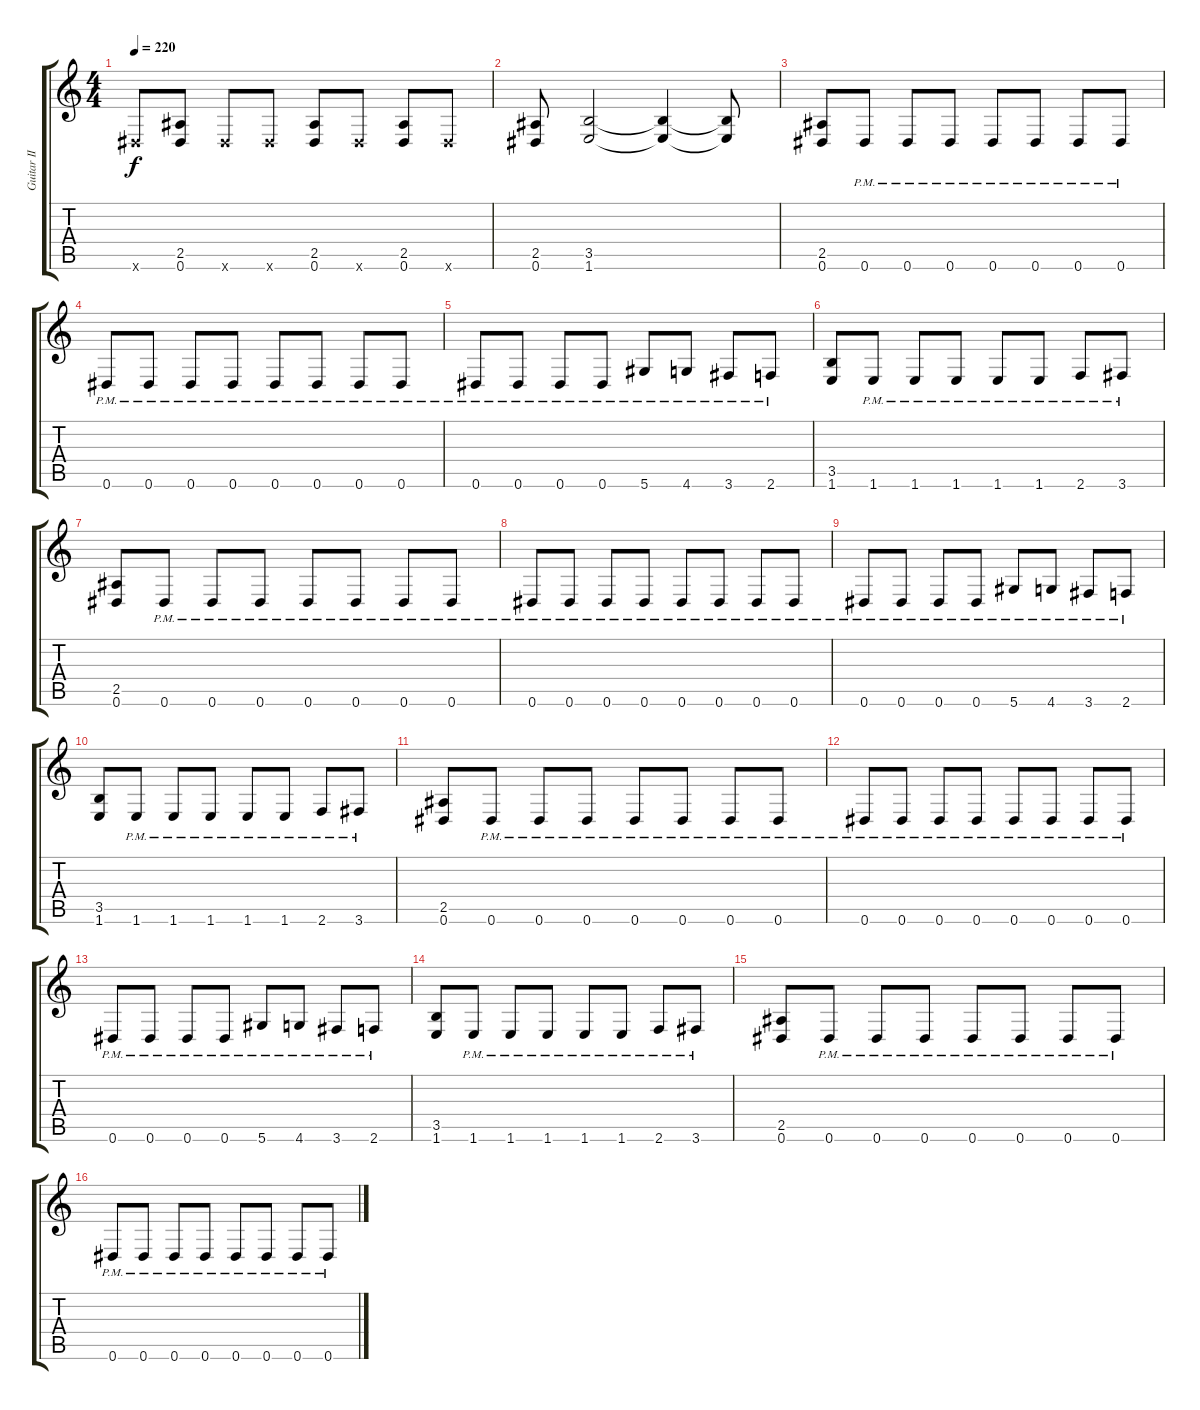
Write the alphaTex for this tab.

\track ("Guitar II" "Guitar II") {instrument overdrivenguitar}
\staff {score tabs}
\tuning (Eb4 Bb3 Gb3 Db3 Ab2 Eb2) {hide}
\ts (4 4)
\tempo 220
\clef g2
\ks c
0.6{x}.8{dy f} (2.5 0.6).8 0.6{x}.8 0.6{x}.8 (2.5 0.6).8 0.6{x}.8 (2.5 0.6).8 0.6{x}.8 |
(2.5 0.6).8 (3.5 1.6).2 (3.5{t} 1.6{t}).4 (3.5{t} 1.6{t}).8 |
(2.5 0.6).8 0.6{pm}.8 0.6{pm}.8 0.6{pm}.8 0.6{pm}.8 0.6{pm}.8 0.6{pm}.8 0.6{pm}.8 |
0.6{pm}.8 0.6{pm}.8 0.6{pm}.8 0.6{pm}.8 0.6{pm}.8 0.6{pm}.8 0.6{pm}.8 0.6{pm}.8 |
0.6{pm}.8 0.6{pm}.8 0.6{pm}.8 0.6{pm}.8 5.6{pm}.8 4.6{pm}.8 3.6{pm}.8 2.6{pm}.8 |
(3.5 1.6).8 1.6{pm}.8 1.6{pm}.8 1.6{pm}.8 1.6{pm}.8 1.6{pm}.8 2.6{pm}.8 3.6{pm}.8 |
(2.5 0.6).8 0.6{pm}.8 0.6{pm}.8 0.6{pm}.8 0.6{pm}.8 0.6{pm}.8 0.6{pm}.8 0.6{pm}.8 |
0.6{pm}.8 0.6{pm}.8 0.6{pm}.8 0.6{pm}.8 0.6{pm}.8 0.6{pm}.8 0.6{pm}.8 0.6{pm}.8 |
0.6{pm}.8 0.6{pm}.8 0.6{pm}.8 0.6{pm}.8 5.6{pm}.8 4.6{pm}.8 3.6{pm}.8 2.6{pm}.8 |
(3.5 1.6).8 1.6{pm}.8 1.6{pm}.8 1.6{pm}.8 1.6{pm}.8 1.6{pm}.8 2.6{pm}.8 3.6{pm}.8 |
(2.5 0.6).8 0.6{pm}.8 0.6{pm}.8 0.6{pm}.8 0.6{pm}.8 0.6{pm}.8 0.6{pm}.8 0.6{pm}.8 |
0.6{pm}.8 0.6{pm}.8 0.6{pm}.8 0.6{pm}.8 0.6{pm}.8 0.6{pm}.8 0.6{pm}.8 0.6{pm}.8 |
0.6{pm}.8 0.6{pm}.8 0.6{pm}.8 0.6{pm}.8 5.6{pm}.8 4.6{pm}.8 3.6{pm}.8 2.6{pm}.8 |
(3.5 1.6).8 1.6{pm}.8 1.6{pm}.8 1.6{pm}.8 1.6{pm}.8 1.6{pm}.8 2.6{pm}.8 3.6{pm}.8 |
(2.5 0.6).8 0.6{pm}.8 0.6{pm}.8 0.6{pm}.8 0.6{pm}.8 0.6{pm}.8 0.6{pm}.8 0.6{pm}.8 |
0.6{pm}.8 0.6{pm}.8 0.6{pm}.8 0.6{pm}.8 0.6{pm}.8 0.6{pm}.8 0.6{pm}.8 0.6{pm}.8
